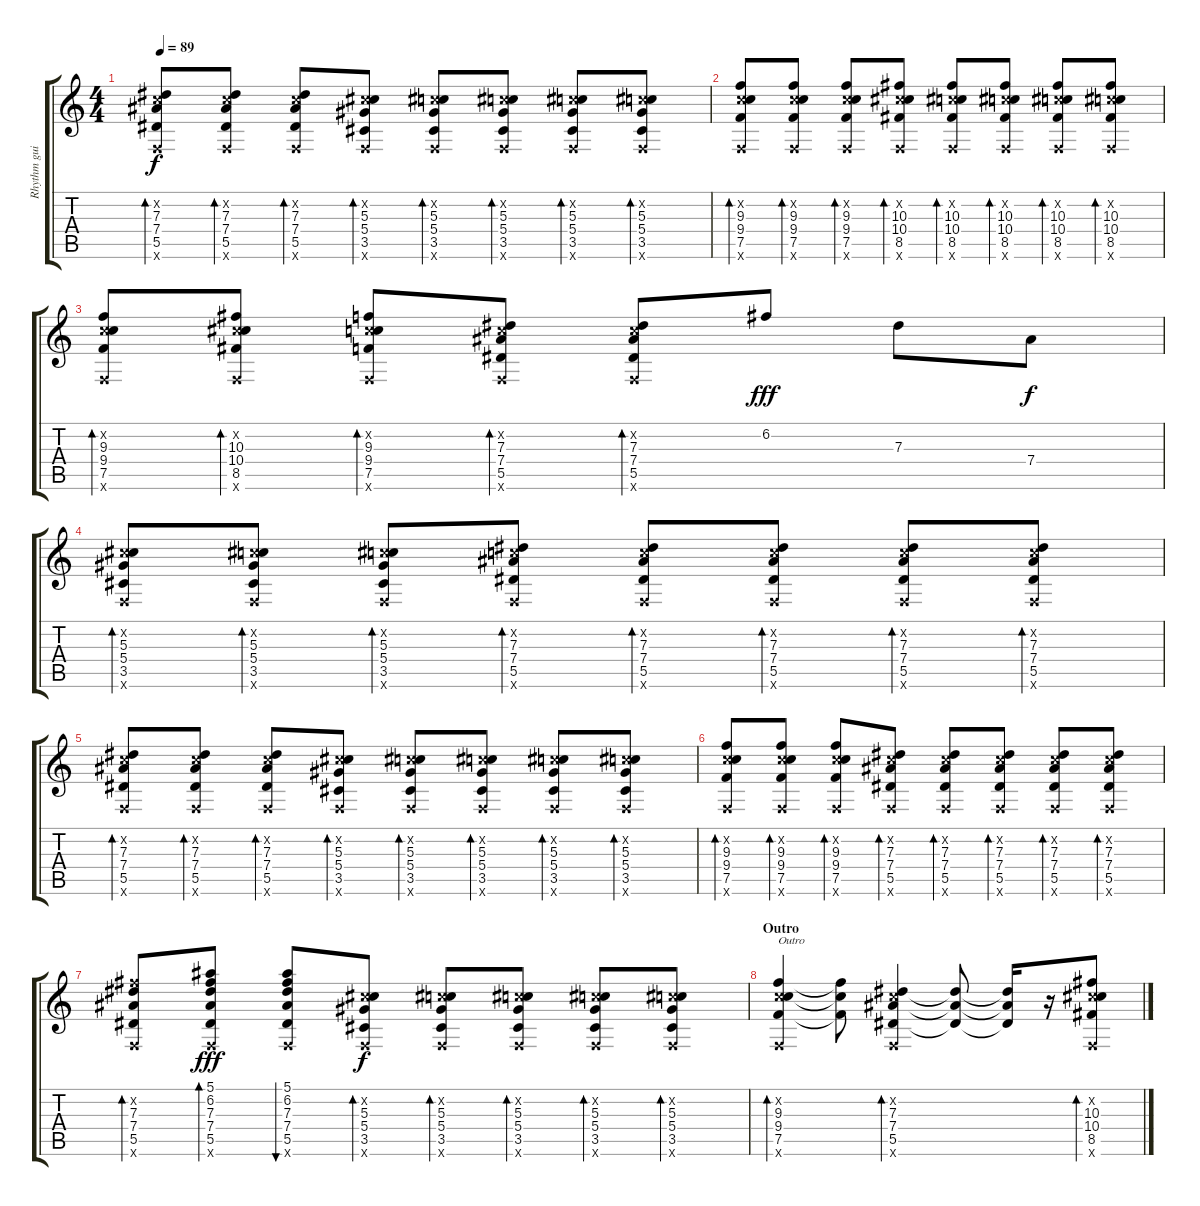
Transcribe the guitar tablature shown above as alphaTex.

\track ("Rhythm guitar" "Rhythm gui") {instrument overdrivenguitar}
\staff {score tabs}
\tuning (F4 C4 Ab3 Eb3 Bb2 F2) {hide}
\ts (4 4)
\tempo 89
\clef g2
\ks c
(0.2{x} 7.3 7.4 5.5 0.6{x}).8{bd 30 dy f} (0.2{x} 7.3 7.4 5.5 0.6{x}).8{bd 30} (0.2{x} 7.3 7.4 5.5 0.6{x}).8{bd 30} (0.2{x} 5.3 5.4 3.5 0.6{x}).8{bd 30} (0.2{x} 5.3 5.4 3.5 0.6{x}).8{bd 30} (0.2{x} 5.3 5.4 3.5 0.6{x}).8{bd 30} (0.2{x} 5.3 5.4 3.5 0.6{x}).8{bd 30} (0.2{x} 5.3 5.4 3.5 0.6{x}).8{bd 30} |
(0.2{x} 9.3 9.4 7.5 0.6{x}).8{bd 30} (0.2{x} 9.3 9.4 7.5 0.6{x}).8{bd 30} (0.2{x} 9.3 9.4 7.5 0.6{x}).8{bd 30} (0.2{x} 10.3 10.4 8.5 0.6{x}).8{bd 30} (0.2{x} 10.3 10.4 8.5 0.6{x}).8{bd 30} (0.2{x} 10.3 10.4 8.5 0.6{x}).8{bd 30} (0.2{x} 10.3 10.4 8.5 0.6{x}).8{bd 30} (0.2{x} 10.3 10.4 8.5 0.6{x}).8{bd 30} |
(0.2{x} 9.3 9.4 7.5 0.6{x}).8{bd 30} (0.2{x} 10.3 10.4 8.5 0.6{x}).8{bd 30} (0.2{x} 9.3 9.4 7.5 0.6{x}).8{bd 30} (0.2{x} 7.3 7.4 5.5 0.6{x}).8{bd 30} (0.2{x} 7.3 7.4 5.5 0.6{x}).8{bd 30} 6.2.8{dy fff} 7.3.8 7.4.8{dy f} |
(0.2{x} 5.3 5.4 3.5 0.6{x}).8{bd 30} (0.2{x} 5.3 5.4 3.5 0.6{x}).8{bd 30} (0.2{x} 5.3 5.4 3.5 0.6{x}).8{bd 30} (0.2{x} 7.3 7.4 5.5 0.6{x}).8{bd 30} (0.2{x} 7.3 7.4 5.5 0.6{x}).8{bd 30} (0.2{x} 7.3 7.4 5.5 0.6{x}).8{bd 30} (0.2{x} 7.3 7.4 5.5 0.6{x}).8{bd 30} (0.2{x} 7.3 7.4 5.5 0.6{x}).8{bd 30} |
(0.2{x} 7.3 7.4 5.5 0.6{x}).8{bd 30} (0.2{x} 7.3 7.4 5.5 0.6{x}).8{bd 30} (0.2{x} 7.3 7.4 5.5 0.6{x}).8{bd 30} (0.2{x} 5.3 5.4 3.5 0.6{x}).8{bd 30} (0.2{x} 5.3 5.4 3.5 0.6{x}).8{bd 30} (0.2{x} 5.3 5.4 3.5 0.6{x}).8{bd 30} (0.2{x} 5.3 5.4 3.5 0.6{x}).8{bd 30} (0.2{x} 5.3 5.4 3.5 0.6{x}).8{bd 30} |
(0.2{x} 9.3 9.4 7.5 0.6{x}).8{bd 30} (0.2{x} 9.3 9.4 7.5 0.6{x}).8{bd 30} (0.2{x} 9.3 9.4 7.5 0.6{x}).8{bd 30} (0.2{x} 7.3 7.4 5.5 0.6{x}).8{bd 30} (0.2{x} 7.3 7.4 5.5 0.6{x}).8{bd 30} (0.2{x} 7.3 7.4 5.5 0.6{x}).8{bd 30} (0.2{x} 7.3 7.4 5.5 0.6{x}).8{bd 30} (0.2{x} 7.3 7.4 5.5 0.6{x}).8{bd 30} |
(6.2{x} 7.3 7.4 5.5 0.6{x}).8{bd 30} (5.1 6.2 7.3 7.4 5.5 0.6{x}).8{bd 60 dy fff} (5.1 6.2 7.3 7.4 5.5 0.6{x}).8{bu 120} (0.2{x} 5.3 5.4 3.5 0.6{x}).8{bd 30 dy f} (0.2{x} 5.3 5.4 3.5 0.6{x}).8{bd 30} (0.2{x} 5.3 5.4 3.5 0.6{x}).8{bd 30} (0.2{x} 5.3 5.4 3.5 0.6{x}).8{bd 30} (0.2{x} 5.3 5.4 3.5 0.6{x}).8{bd 30} |
\section ("" "Outro")
(0.2{x} 9.3 9.4 7.5 0.6{x}).4{bd 30 txt "Outro"} (9.3{t} 9.4{t} 7.5{t}).8 (0.2{x} 7.3 7.4 5.5 0.6{x}).4{bd 30} (7.3{t} 7.4{t} 5.5{t}).8 (7.3{t} 7.4{t} 5.5{t}).16 r.16 (0.2{x} 10.3 10.4 8.5 0.6{x}).8{bd 30}
